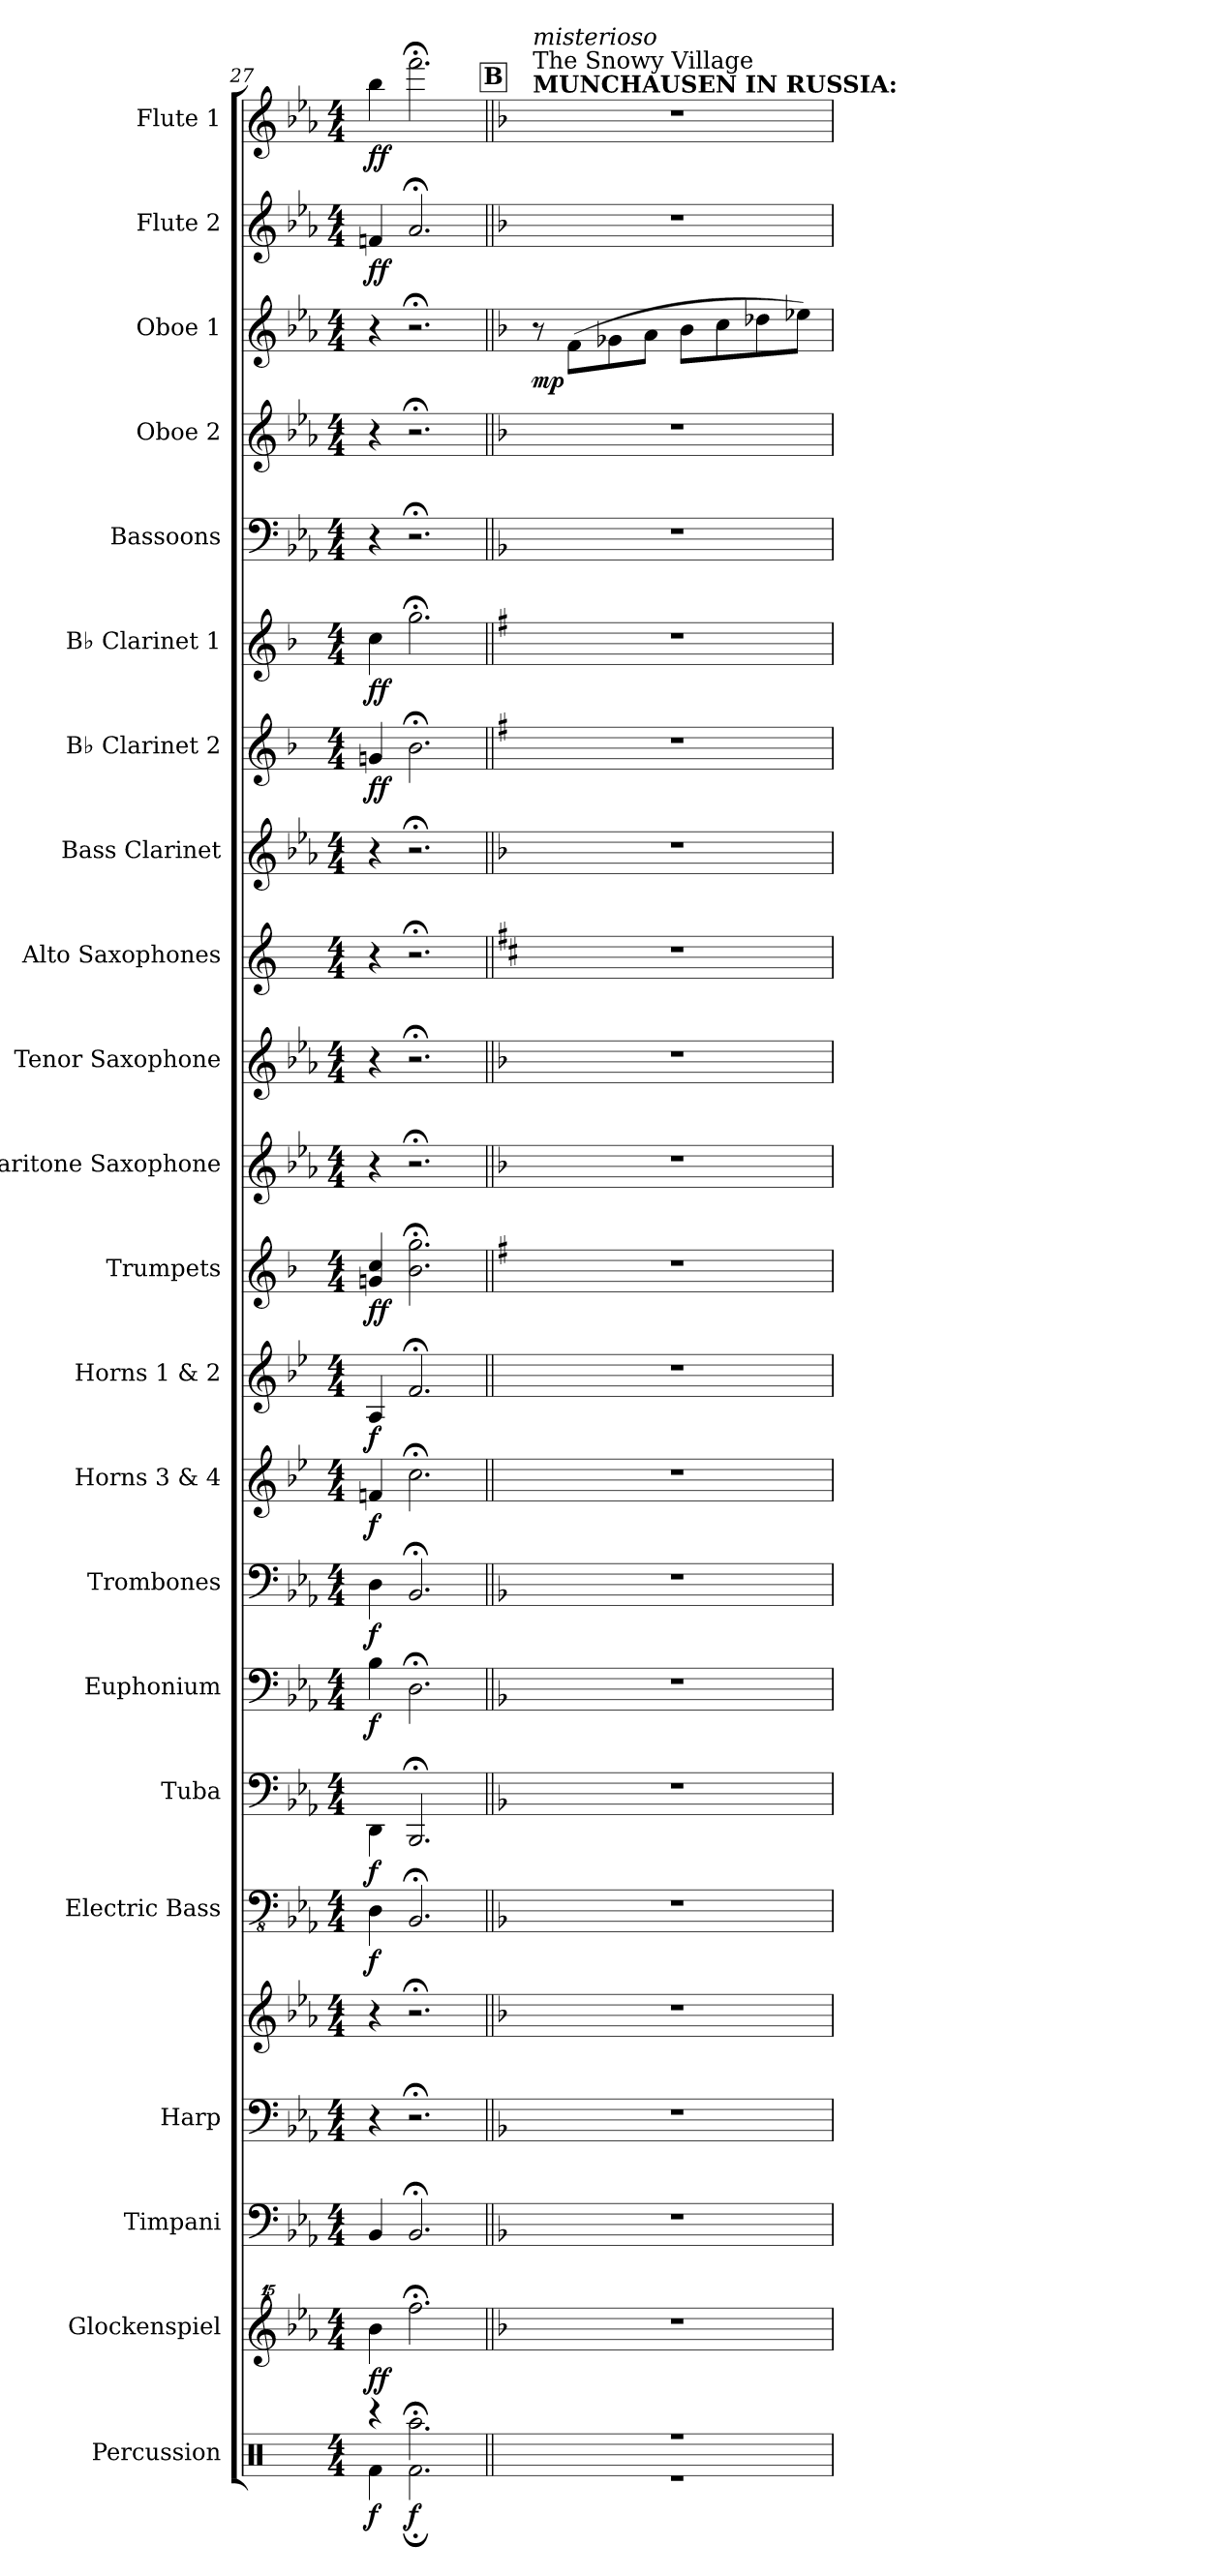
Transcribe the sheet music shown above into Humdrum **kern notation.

**kern	**dynam	**kern	**dynam	**kern	**kern	**kern	**kern	**dynam	**kern	**dynam	**kern	**dynam	**kern	**dynam	**kern	**dynam	**kern	**dynam	**kern	**dynam	**kern	**kern	**kern	**kern	**kern	**dynam	**kern	**dynam	**kern	**kern	**kern	**dynam	**kern	**dynam	**kern	**dynam
*part22	*part22	*part21	*part21	*part20	*part19	*part19	*part18	*part18	*part17	*part17	*part16	*part16	*part15	*part15	*part14	*part14	*part13	*part13	*part12	*part12	*part11	*part10	*part9	*part8	*part7	*part7	*part6	*part6	*part5	*part4	*part3	*part3	*part2	*part2	*part1	*part1
*staff23	*staff23	*staff22	*staff22	*staff21	*staff20	*staff19	*staff18	*staff18	*staff17	*staff17	*staff16	*staff16	*staff15	*staff15	*staff14	*staff14	*staff13	*staff13	*staff12	*staff12	*staff11	*staff10	*staff9	*staff8	*staff7	*staff7	*staff6	*staff6	*staff5	*staff4	*staff3	*staff3	*staff2	*staff2	*staff1	*staff1
*I"Percussion	*	*I"Glockenspiel	*	*I"Timpani	*I"Harp	*	*I"Electric Bass	*	*I"Tuba	*	*I"Euphonium	*	*I"Trombones	*	*I"Horns 3 &amp; 4	*	*I"Horns 1 &amp; 2	*	*I"Trumpets	*	*I"Baritone Saxophone	*I"Tenor Saxophone	*I"Alto Saxophones	*I"Bass Clarinet	*I"B♭ Clarinet 2	*	*I"B♭ Clarinet 1	*	*I"Bassoons	*I"Oboe 2	*I"Oboe 1	*	*I"Flute 2	*	*I"Flute 1	*
*I'Perc.	*	*I'Glk.	*	*I'Timp.	*I'Hrp.	*	*I'El. B.	*	*I'Tba.	*	*I'Euph.	*	*I'Tbns.	*	*I'Hns. 3/4	*	*I'Hns. 1/2	*	*I'Tpts.	*	*I'Bar. Sax.	*I'T. Sax.	*I'A. Saxes.	*I'B. Cl.	*I'B♭ Cl. 2	*	*I'B♭ Cl. 1	*	*I'Bsns.	*I'Ob. 2	*I'Ob. 1	*	*I'Fl. 2	*	*I'Fl. 1	*
*clefX	*	*clefG^^2	*	*clefF4	*clefF4	*clefG2	*clefFv4	*	*clefF4	*	*clefF4	*	*clefF4	*	*clefG2	*	*clefG2	*	*clefG2	*	*clefG2	*clefG2	*clefG2	*clefG2	*clefG2	*	*clefG2	*	*clefF4	*clefG2	*clefG2	*	*clefG2	*	*clefG2	*
*	*	*	*	*	*	*	*	*	*	*	*	*	*	*	*ITrd4c7	*	*ITrd4c7	*	*ITrd1c2	*	*ITrd12c21	*ITrd8c14	*ITrd5c9	*ITrd8c14	*ITrd1c2	*	*ITrd1c2	*	*	*	*	*	*	*	*	*
*k[]	*	*k[b-e-a-]	*	*k[b-e-a-]	*k[b-e-a-]	*k[b-e-a-]	*k[b-e-a-]	*	*k[b-e-a-]	*	*k[b-e-a-]	*	*k[b-e-a-]	*	*k[b-e-a-]	*	*k[b-e-a-]	*	*k[b-e-a-]	*	*k[b-e-a-]	*k[b-e-a-]	*k[b-e-a-]	*k[b-e-a-]	*k[b-e-a-]	*	*k[b-e-a-]	*	*k[b-e-a-]	*k[b-e-a-]	*k[b-e-a-]	*	*k[b-e-a-]	*	*k[b-e-a-]	*
*M4/4	*	*M4/4	*	*M4/4	*M4/4	*M4/4	*M4/4	*	*M4/4	*	*M4/4	*	*M4/4	*	*M4/4	*	*M4/4	*	*M4/4	*	*M4/4	*M4/4	*M4/4	*M4/4	*M4/4	*	*M4/4	*	*M4/4	*M4/4	*M4/4	*	*M4/4	*	*M4/4	*
=27	=27	=27	=27	=27	=27	=27	=27	=27	=27	=27	=27	=27	=27	=27	=27	=27	=27	=27	=27	=27	=27	=27	=27	=27	=27	=27	=27	=27	=27	=27	=27	=27	=27	=27	=27	=27
*^	*	*	*	*	*	*	*	*	*	*	*	*	*	*	*	*	*	*	*	*	*	*	*	*	*	*	*	*	*	*	*	*	*	*	*	*
!	!	!LO:DY:b	!	!LO:DY:b	!	!	!	!	!LO:DY:b	!	!LO:DY:b	!	!LO:DY:b	!	!LO:DY:b	!	!LO:DY:b	!	!LO:DY:b	!	!LO:DY:b	!	!	!	!	!	!LO:DY:b	!	!LO:DY:b	!	!	!	!	!	!LO:DY:b	!	!LO:DY:b
4r	4Rf\	f	4bbb-\	ff	4BB-/	4r	4r	4DD\	f	4DD\	f	4B-\	f	4D\	f	4B-X/	f	4D/	f	4fn/ 4b-/	ff	4r	4r	4r	4r	4fn/	ff	4b-\	ff	4r	4r	4r	.	4fn/	ff	4bb-\	ff
!	!	!LO:DY:b	!	!	!	!	!	!	!	!	!	!	!	!	!	!	!	!	!	!	!	!	!	!	!	!	!	!	!	!	!	!	!	!	!	!	!
2.Raa;<\	2.Rf;\	f	2.ffff;<\	.	2.BB-;</	2.r;<	2.r;<	2.BBB-;</	.	2.BBB-;</	.	2.D;<\	.	2.BB-;</	.	2.f;<\	.	2.B-;</	.	2.a-\;< 2.ff\;<	.	2.r;<	2.r;<	2.r;<	2.r;<	2.a-;<\	.	2.ff;<\	.	2.r;<	2.r;<	2.r;<	.	2.a-;</	.	2.fff;<\	.
!!LO:REH:place=s1:a:B:fs=14:t=B
=28||	=28||	=28||	=28||	=28||	=28||	=28||	=28||	=28||	=28||	=28||	=28||	=28||	=28||	=28||	=28||	=28||	=28||	=28||	=28||	=28||	=28||	=28||	=28||	=28||	=28||	=28||	=28||	=28||	=28||	=28||	=28||	=28||	=28||	=28||	=28||	=28||	=28||
*	*	*	*k[b-]	*	*k[b-]	*k[b-]	*k[b-]	*k[b-]	*	*k[b-]	*	*k[b-]	*	*k[b-]	*	*k[b-]	*	*k[b-]	*	*k[b-]	*	*k[b-]	*k[b-]	*k[b-]	*k[b-]	*k[b-]	*	*k[b-]	*	*k[b-]	*k[b-]	*k[b-]	*	*k[b-]	*	*k[b-]	*
!	!	!	!	!	!	!	!	!	!	!	!	!	!	!	!	!	!	!	!	!	!	!	!	!	!	!	!	!	!	!	!	!	!	!	!	!LO:TX:a:B:t=MUNCHAUSEN IN RUSSIA&colon;	!
!	!	!	!	!	!	!	!	!	!	!	!	!	!	!	!	!	!	!	!	!	!	!	!	!	!	!	!	!	!	!	!	!	!	!	!	!LO:TX:a:t=The Snowy Village	!
!	!	!	!	!	!	!	!	!	!	!	!	!	!	!	!	!	!	!	!	!	!	!	!	!	!	!	!	!	!	!	!	!	!	!	!	!LO:TX:a:i:t=misterioso	!
!	!	!	!	!	!	!	!	!	!	!	!	!	!	!	!	!	!	!	!	!	!	!	!	!	!	!	!	!	!	!	!	!	!LO:DY:b	!	!	!	!
1r	1r	.	1r	.	1r	1r	1r	1r	.	1r	.	1r	.	1r	.	1r	.	1r	.	1r	.	1r	1r	1r	1r	1r	.	1r	.	1r	1r	8r	mp	1r	.	1r	.
.	.	.	.	.	.	.	.	.	.	.	.	.	.	.	.	.	.	.	.	.	.	.	.	.	.	.	.	.	.	.	.	(8f\L	.	.	.	.	.
.	.	.	.	.	.	.	.	.	.	.	.	.	.	.	.	.	.	.	.	.	.	.	.	.	.	.	.	.	.	.	.	8g-X\	.	.	.	.	.
.	.	.	.	.	.	.	.	.	.	.	.	.	.	.	.	.	.	.	.	.	.	.	.	.	.	.	.	.	.	.	.	8a\J	.	.	.	.	.
.	.	.	.	.	.	.	.	.	.	.	.	.	.	.	.	.	.	.	.	.	.	.	.	.	.	.	.	.	.	.	.	8b-\L	.	.	.	.	.
.	.	.	.	.	.	.	.	.	.	.	.	.	.	.	.	.	.	.	.	.	.	.	.	.	.	.	.	.	.	.	.	8cc\	.	.	.	.	.
.	.	.	.	.	.	.	.	.	.	.	.	.	.	.	.	.	.	.	.	.	.	.	.	.	.	.	.	.	.	.	.	8dd-X\	.	.	.	.	.
.	.	.	.	.	.	.	.	.	.	.	.	.	.	.	.	.	.	.	.	.	.	.	.	.	.	.	.	.	.	.	.	8ee-X\J)	.	.	.	.	.
*v	*v	*	*	*	*	*	*	*	*	*	*	*	*	*	*	*	*	*	*	*	*	*	*	*	*	*	*	*	*	*	*	*	*	*	*	*	*
=	=	=	=	=	=	=	=	=	=	=	=	=	=	=	=	=	=	=	=	=	=	=	=	=	=	=	=	=	=	=	=	=	=	=	=	=
*-	*-	*-	*-	*-	*-	*-	*-	*-	*-	*-	*-	*-	*-	*-	*-	*-	*-	*-	*-	*-	*-	*-	*-	*-	*-	*-	*-	*-	*-	*-	*-	*-	*-	*-	*-	*-
